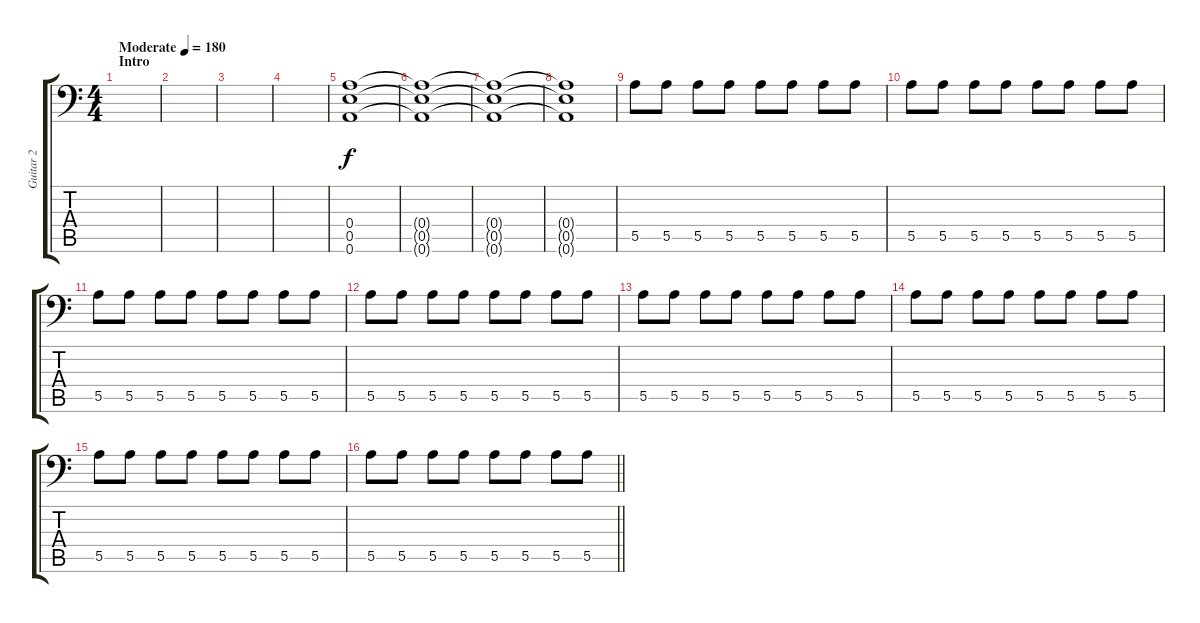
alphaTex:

\track ("Guitar 2" "Guitar 2") {instrument distortionguitar}
\staff {score tabs}
\tuning (B3 Gb3 D3 A2 E2 A1) {hide}
\ts (4 4)
\section ("" "Intro")
\tempo (180 "Moderate")
\clef f4
\ks c
|
|
|
|
(0.4 0.5 0.6).1 |
(0.4{t} 0.5{t} 0.6{t}).1 |
(0.4{t} 0.5{t} 0.6{t}).1 |
(0.4{t} 0.5{t} 0.6{t}).1 |
5.5.8 5.5.8 5.5.8 5.5.8 5.5.8 5.5.8 5.5.8 5.5.8 |
5.5.8 5.5.8 5.5.8 5.5.8 5.5.8 5.5.8 5.5.8 5.5.8 |
5.5.8 5.5.8 5.5.8 5.5.8 5.5.8 5.5.8 5.5.8 5.5.8 |
5.5.8 5.5.8 5.5.8 5.5.8 5.5.8 5.5.8 5.5.8 5.5.8 |
5.5.8 5.5.8 5.5.8 5.5.8 5.5.8 5.5.8 5.5.8 5.5.8 |
5.5.8 5.5.8 5.5.8 5.5.8 5.5.8 5.5.8 5.5.8 5.5.8 |
5.5.8 5.5.8 5.5.8 5.5.8 5.5.8 5.5.8 5.5.8 5.5.8 |
\barLineRight lightlight
5.5.8 5.5.8 5.5.8 5.5.8 5.5.8 5.5.8 5.5.8 5.5.8
